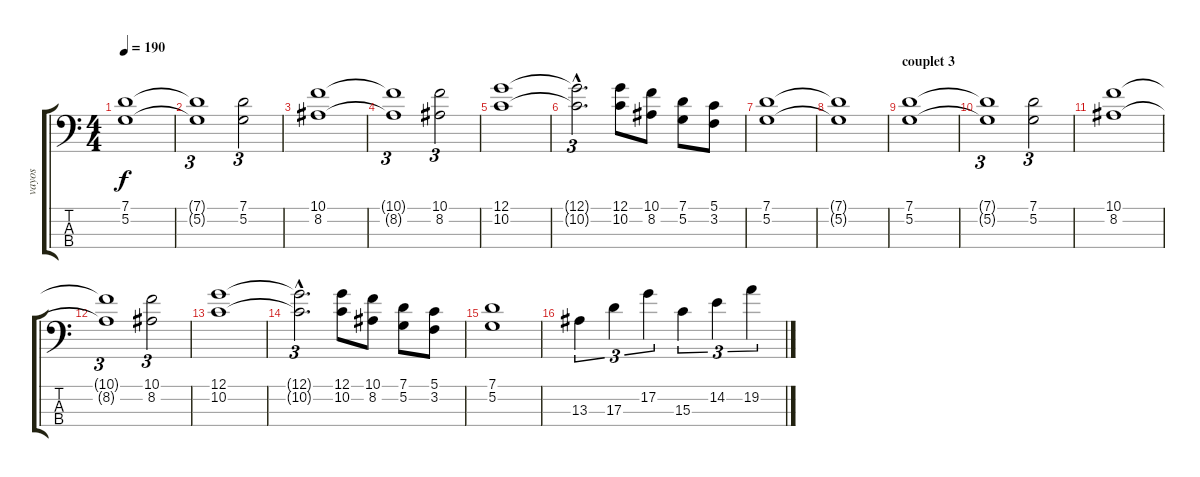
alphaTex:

\track ("vayos" "vayos") {instrument electricbassfinger}
\staff {score tabs}
\tuning (G2 D2 A1 E1) {hide}
\ts (4 4)
\tempo 190
\clef f4
\ks c
(7.1 5.2).1{dy f} |
(7.1{t} 5.2{t}).1{tu (3 2)} (7.1 5.2).2{tu (3 2)} |
(10.1 8.2).1 |
(10.1{t} 8.2{t}).1{tu (3 2)} (10.1 8.2).2{tu (3 2)} |
(12.1 10.2).1 |
(12.1{hac t} 10.2{hac t}).2{d tu (3 2)} (12.1 10.2).8 (10.1 8.2).8 (7.1 5.2).8 (5.1 3.2).8 |
(7.1 5.2).1 |
(7.1{t} 5.2{t}).1 |
\section ("" "couplet 3")
(7.1 5.2).1 |
(7.1{t} 5.2{t}).1{tu (3 2)} (7.1 5.2).2{tu (3 2)} |
(10.1 8.2).1 |
(10.1{t} 8.2{t}).1{tu (3 2)} (10.1 8.2).2{tu (3 2)} |
(12.1 10.2).1 |
(12.1{hac t} 10.2{hac t}).2{d tu (3 2)} (12.1 10.2).8 (10.1 8.2).8 (7.1 5.2).8 (5.1 3.2).8 |
(7.1 5.2).1 |
13.3.4{tu (3 2)} 17.3.4{tu (3 2)} 17.2.4{tu (3 2)} 15.3.4{tu (3 2)} 14.2.4{tu (3 2)} 19.2.4{tu (3 2)}
